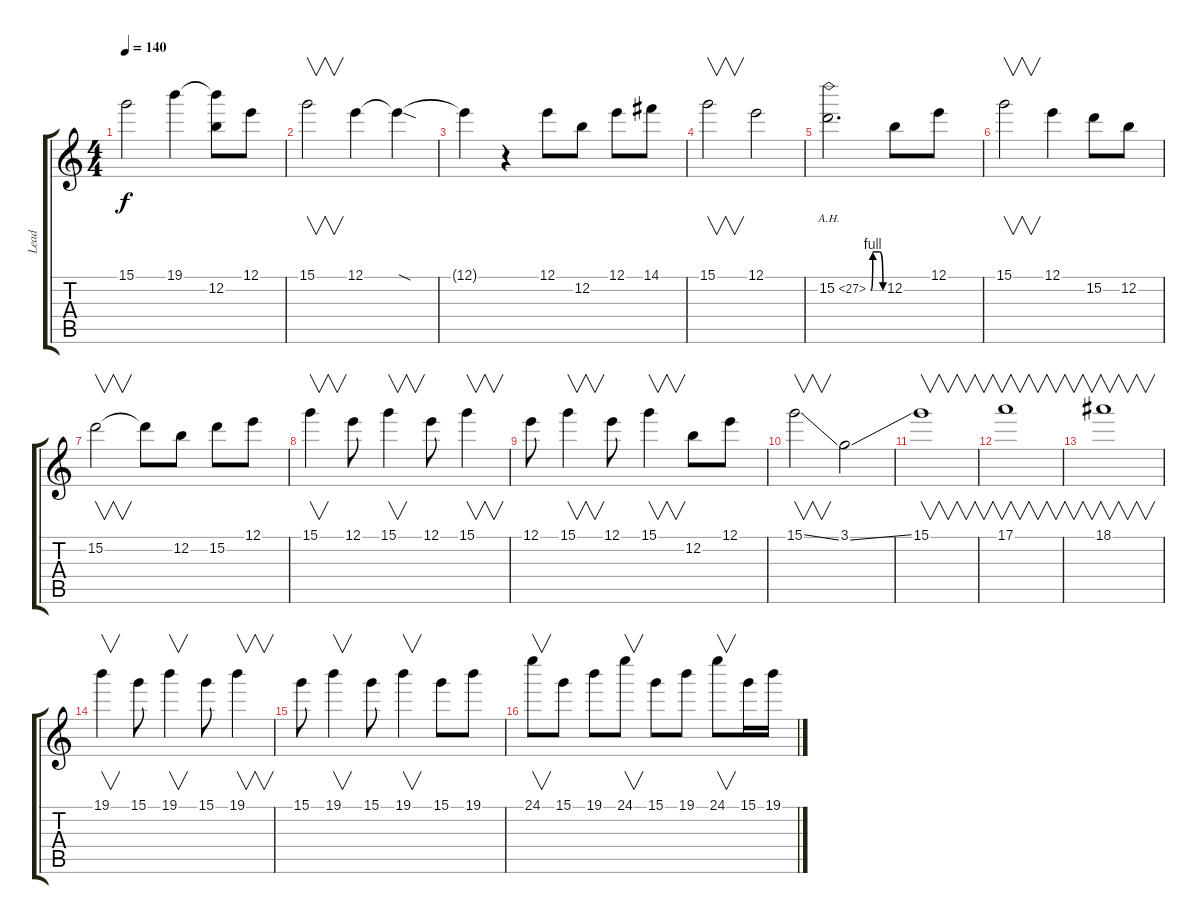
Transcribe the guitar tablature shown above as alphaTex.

\track ("Lead" "Lead") {instrument overdrivenguitar}
\staff {score tabs}
\tuning (E4 B3 G3 D3 A2 E2) {hide}
\ts (4 4)
\tempo 140
\clef g2
\ks c
15.1.2{dy f} 19.1.4 (19.1{t} 12.2).8 12.1.8 |
15.1.2{v} 12.1.4 12.1{sod t}.4 |
12.1{t}.4 r.4 12.1.8 12.2.8 12.1.8 14.1.8 |
15.1.2{v} 12.1.2 |
15.2{be (custom 0 0 10 4 20 4 44 4 60 0) ah 12}.2{d} 12.2.8 12.1.8 |
15.1.2{v} 12.1.4 15.2.8 12.2.8 |
15.2.2{v} 15.2{t}.8 12.2.8 15.2.8 12.1.8 |
15.1.4{v} 12.1.8 15.1.4{v} 12.1.8 15.1.4{v} |
12.1.8 15.1.4{v} 12.1.8 15.1.4{v} 12.2.8 12.1.8 |
15.1{ss}.2{v} 3.1{ss}.2 |
15.1.1{v} |
17.1.1{v} |
18.1.1{v} |
19.1.4{v} 15.1.8 19.1.4{v} 15.1.8 19.1.4{v} |
15.1.8 19.1.4{v} 15.1.8 19.1.4{v} 15.1.8 19.1.8 |
24.1.8{v} 15.1.8 19.1.8 24.1.8{v} 15.1.8 19.1.8 24.1.8{v} 15.1.16 19.1.16
